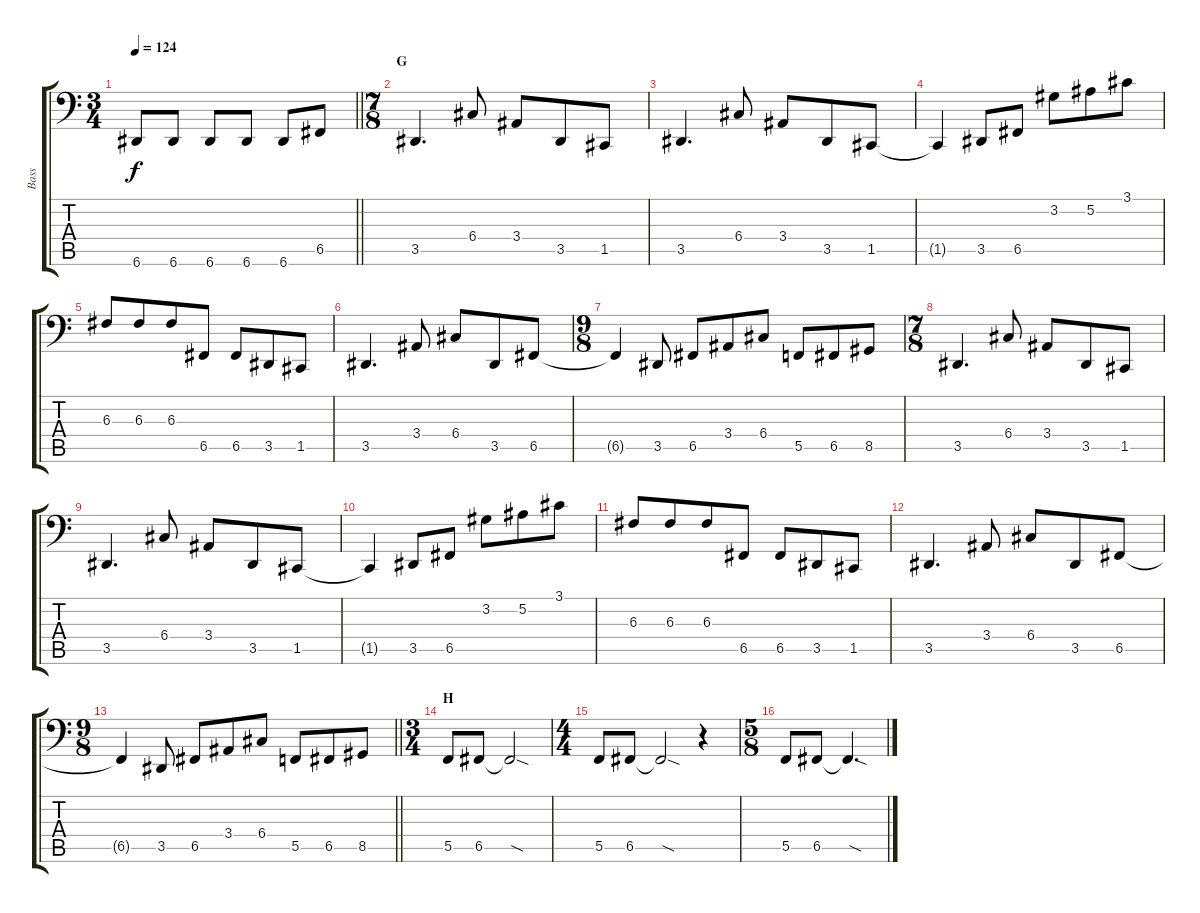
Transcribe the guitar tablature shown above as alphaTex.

\track ("Bass" "Bass") {instrument electricbasspick}
\staff {score tabs}
\tuning (Bb2 F2 C2 G1 C1 A0) {hide}
\ts (3 4)
\tempo 124
\clef f4
\barLineRight lightlight
\ks c
6.6.8{dy f} 6.6.8 6.6.8 6.6.8 6.6.8 6.5.8 |
\ts (7 8)
\section ("" "G")
3.5.4{d} 6.4.8 3.4.8 3.5.8 1.5.8 |
3.5.4{d} 6.4.8 3.4.8 3.5.8 1.5.8 |
1.5{t}.4 3.5.8 6.5.8 3.2.8 5.2.8 3.1.8 |
6.3.8 6.3.8 6.3.8 6.5.8 6.5.8 3.5.8 1.5.8 |
3.5.4{d} 3.4.8 6.4.8 3.5.8 6.5.8 |
\ts (9 8)
6.5{t}.4 3.5.8 6.5.8 3.4.8 6.4.8 5.5.8 6.5.8 8.5.8 |
\ts (7 8)
3.5.4{d} 6.4.8 3.4.8 3.5.8 1.5.8 |
3.5.4{d} 6.4.8 3.4.8 3.5.8 1.5.8 |
1.5{t}.4 3.5.8 6.5.8 3.2.8 5.2.8 3.1.8 |
6.3.8 6.3.8 6.3.8 6.5.8 6.5.8 3.5.8 1.5.8 |
3.5.4{d} 3.4.8 6.4.8 3.5.8 6.5.8 |
\ts (9 8)
\barLineRight lightlight
6.5{t}.4 3.5.8 6.5.8 3.4.8 6.4.8 5.5.8 6.5.8 8.5.8 |
\ts (3 4)
\section ("" "H")
5.5.8 6.5.8 6.5{sod t}.2 |
\ts (4 4)
5.5.8 6.5.8 6.5{sod t}.2 r.4 |
\ts (5 8)
5.5.8 6.5.8 6.5{sod t}.4{d}
